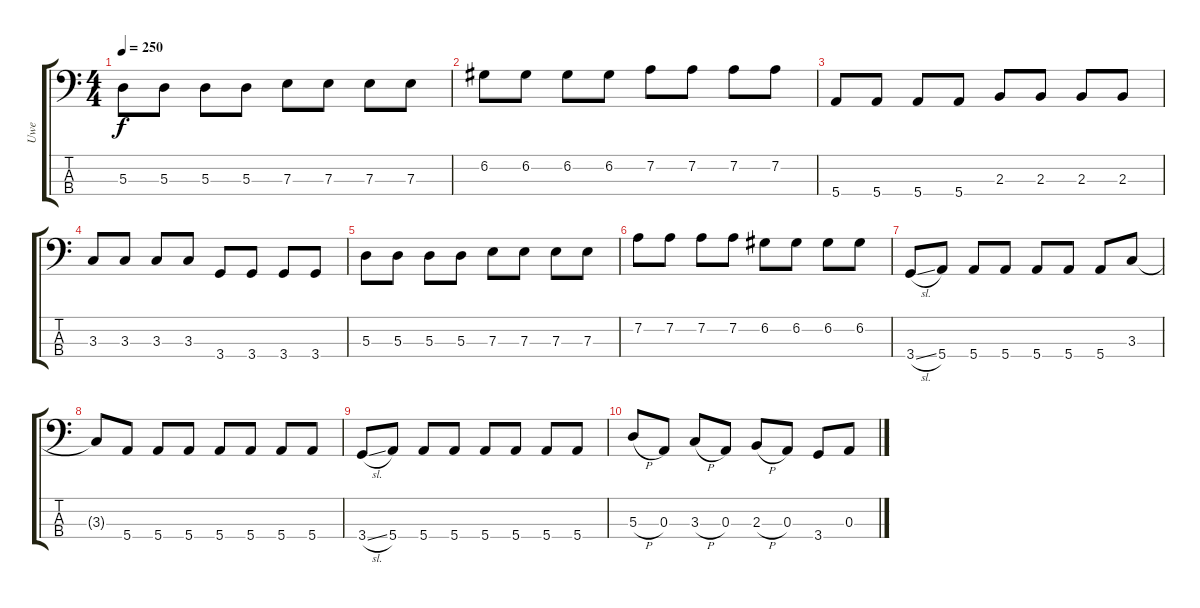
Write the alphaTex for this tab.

\track ("Uwe" "Uwe") {instrument electricbasspick}
\staff {score tabs}
\tuning (G2 D2 A1 E1) {hide}
\ts (4 4)
\tempo 250
\clef f4
\ks c
5.3.8{dy f} 5.3.8 5.3.8 5.3.8 7.3.8 7.3.8 7.3.8 7.3.8 |
6.2.8 6.2.8 6.2.8 6.2.8 7.2.8 7.2.8 7.2.8 7.2.8 |
5.4.8 5.4.8 5.4.8 5.4.8 2.3.8 2.3.8 2.3.8 2.3.8 |
3.3.8 3.3.8 3.3.8 3.3.8 3.4.8 3.4.8 3.4.8 3.4.8 |
5.3.8 5.3.8 5.3.8 5.3.8 7.3.8 7.3.8 7.3.8 7.3.8 |
7.2.8 7.2.8 7.2.8 7.2.8 6.2.8 6.2.8 6.2.8 6.2.8 |
3.4{sl}.8 5.4.8 5.4.8 5.4.8 5.4.8 5.4.8 5.4.8 3.3.8 |
3.3{t}.8 5.4.8 5.4.8 5.4.8 5.4.8 5.4.8 5.4.8 5.4.8 |
3.4{sl}.8 5.4.8 5.4.8 5.4.8 5.4.8 5.4.8 5.4.8 5.4.8 |
5.3{h}.8 0.3.8 3.3{h}.8 0.3.8 2.3{h}.8 0.3.8 3.4.8 0.3.8
